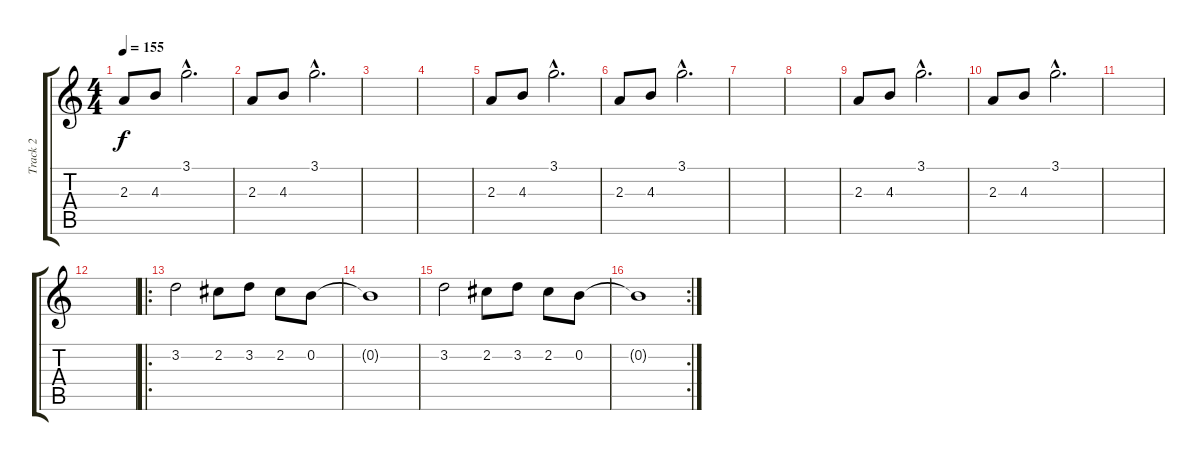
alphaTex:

\track ("Track 2" "Track 2") {instrument electricguitarjazz}
\staff {score tabs}
\tuning (E4 B3 G3 D3 A2 E2) {hide}
\ts (4 4)
\tempo 155
\clef g2
\ks c
2.3.8{dy f} 4.3.8 3.1{hac}.2{d} |
2.3.8 4.3.8 3.1{hac}.2{d} |
|
|
2.3.8 4.3.8 3.1{hac}.2{d} |
2.3.8 4.3.8 3.1{hac}.2{d} |
|
|
2.3.8 4.3.8 3.1{hac}.2{d} |
2.3.8 4.3.8 3.1{hac}.2{d} |
|
|
\ro
3.2.2 2.2.8 3.2.8 2.2.8 0.2.8 |
0.2{t}.1 |
3.2.2 2.2.8 3.2.8 2.2.8 0.2.8 |
\rc 2
0.2{t}.1
